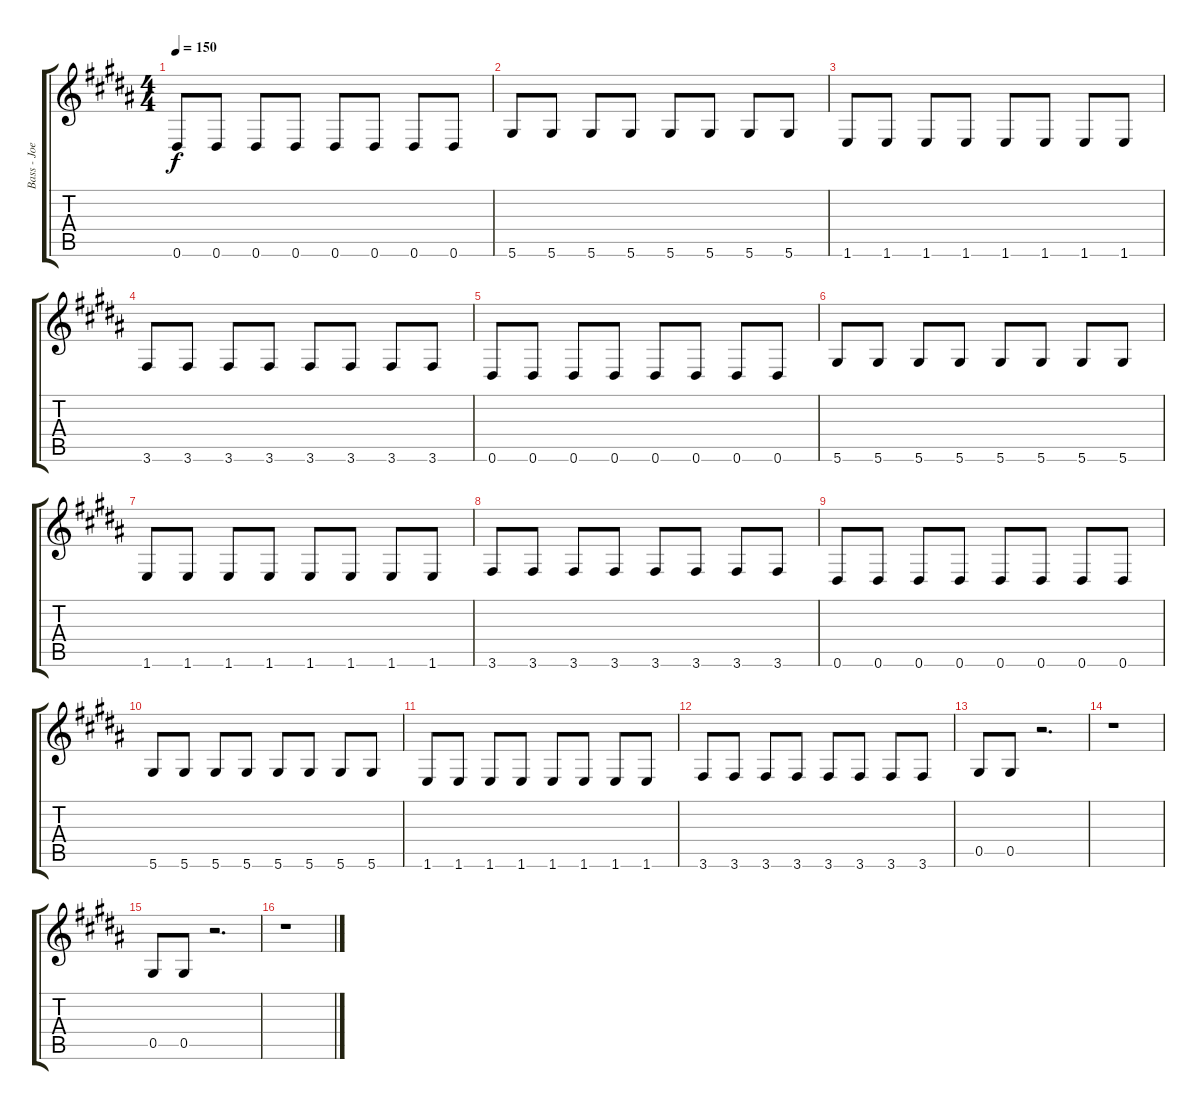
\track ("Bass - Joe" "Bass - Joe") {instrument electricbasspick}
\staff {score tabs}
\tuning (Eb4 Bb3 Gb3 Db3 Ab2 Eb2) {hide}
\ts (4 4)
\tempo 150
\clef g2
\ks b
0.6.8{dy f} 0.6.8 0.6.8 0.6.8 0.6.8 0.6.8 0.6.8 0.6.8 |
5.6.8 5.6.8 5.6.8 5.6.8 5.6.8 5.6.8 5.6.8 5.6.8 |
1.6.8 1.6.8 1.6.8 1.6.8 1.6.8 1.6.8 1.6.8 1.6.8 |
3.6.8 3.6.8 3.6.8 3.6.8 3.6.8 3.6.8 3.6.8 3.6.8 |
0.6.8 0.6.8 0.6.8 0.6.8 0.6.8 0.6.8 0.6.8 0.6.8 |
5.6.8 5.6.8 5.6.8 5.6.8 5.6.8 5.6.8 5.6.8 5.6.8 |
1.6.8 1.6.8 1.6.8 1.6.8 1.6.8 1.6.8 1.6.8 1.6.8 |
3.6.8 3.6.8 3.6.8 3.6.8 3.6.8 3.6.8 3.6.8 3.6.8 |
0.6.8 0.6.8 0.6.8 0.6.8 0.6.8 0.6.8 0.6.8 0.6.8 |
5.6.8 5.6.8 5.6.8 5.6.8 5.6.8 5.6.8 5.6.8 5.6.8 |
1.6.8 1.6.8 1.6.8 1.6.8 1.6.8 1.6.8 1.6.8 1.6.8 |
3.6.8 3.6.8 3.6.8 3.6.8 3.6.8 3.6.8 3.6.8 3.6.8 |
0.5.8 0.5.8 r.2{d} |
r.1 |
0.5.8 0.5.8 r.2{d} |
r.1
